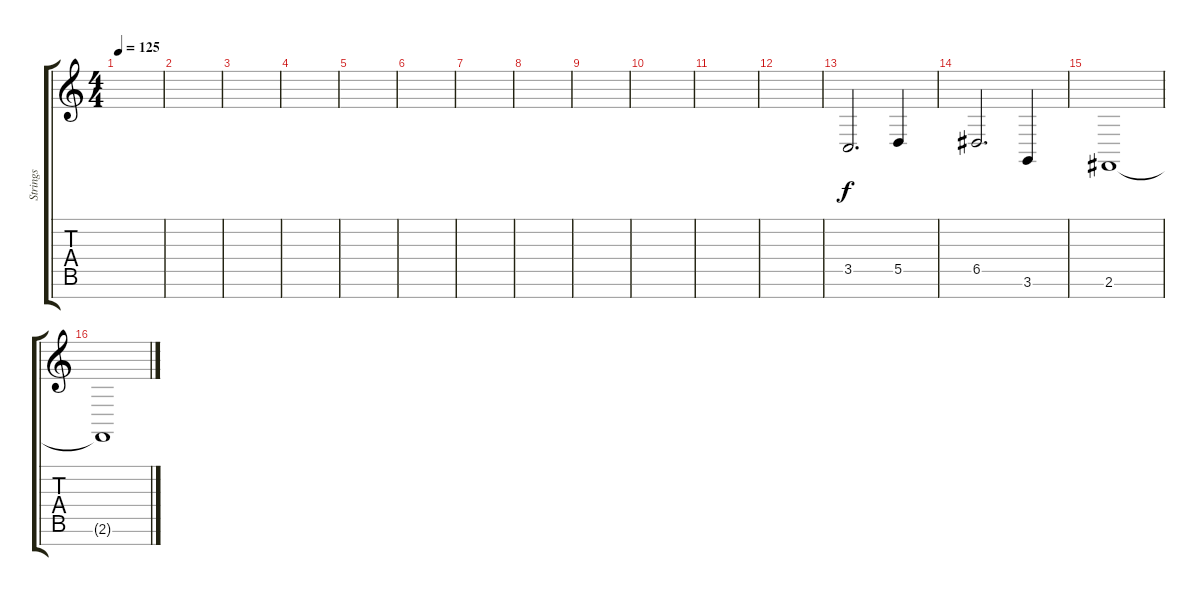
\track ("Strings" "Strings") {instrument stringensemble1}
\staff {score tabs}
\tuning (E4 B3 G3 D3 A2 E2 B1) {hide}
\ts (4 4)
\tempo 125
\clef g2
\ks c
|
|
|
|
|
|
|
|
|
|
|
|
3.5.2{d} 5.5.4 |
6.5.2{d} 3.6.4 |
2.6.1 |
2.6{t}.1
